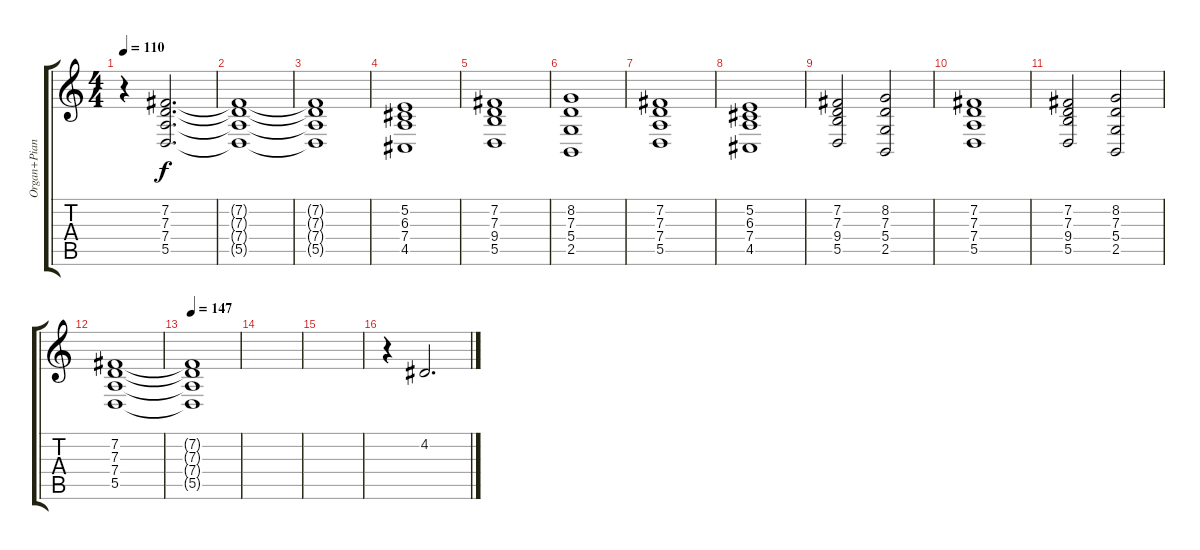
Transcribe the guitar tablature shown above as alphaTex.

\track ("Organ+Piano" "Organ+Pian") {instrument churchorgan}
\staff {score tabs}
\tuning (E4 B3 G3 D3 A2 D2) {hide}
\ts (4 4)
\tempo 110
\clef g2
\ks c
r.4{dy f volume 0 instrument churchorgan} (7.2 7.3 7.4 5.5).2{d volume 16} |
(7.2{t} 7.3{t} 7.4{t} 5.5{t}).1 |
(7.2{t} 7.3{t} 7.4{t} 5.5{t}).1 |
(5.2 6.3 7.4 4.5).1 |
(7.2 7.3 9.4 5.5).1 |
(8.2 7.3 5.4 2.5).1 |
(7.2 7.3 7.4 5.5).1 |
(5.2 6.3 7.4 4.5).1 |
(7.2 7.3 9.4 5.5).2 (8.2 7.3 5.4 2.5).2 |
(7.2 7.3 7.4 5.5).1 |
(7.2 7.3 9.4 5.5).2 (8.2 7.3 5.4 2.5).2 |
(7.2 7.3 7.4 5.5).1 |
\tempo 147
(7.2{t} 7.3{t} 7.4{t} 5.5{t}).1{volume 0} |
|
|
r.4 4.2.2{d volume 16 instrument reversecymbal}
